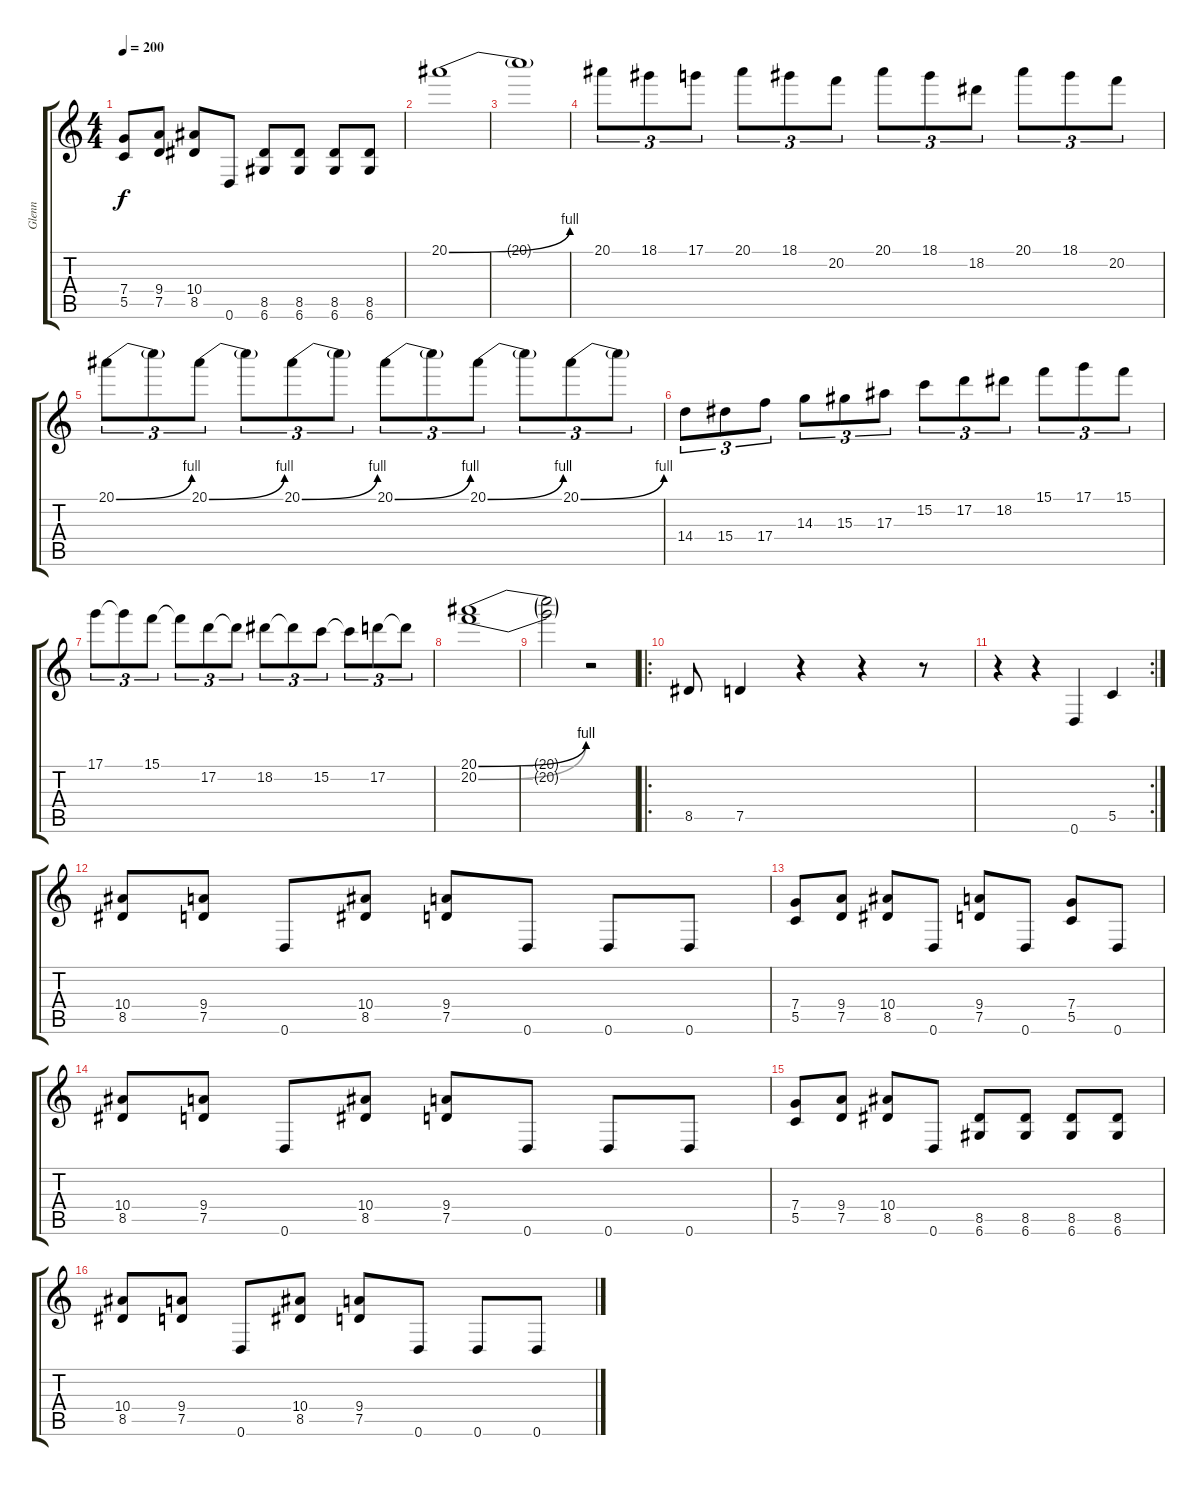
\track ("Glenn" "Glenn") {instrument distortionguitar}
\staff {score tabs}
\tuning (D4 A3 F3 C3 G2 D2) {hide}
\ts (4 4)
\tempo 200
\clef g2
\ks c
(7.4 5.5).8{dy f} (9.4 7.5).8 (10.4 8.5).8 0.6.8 (8.5 6.6).8 (8.5 6.6).8 (8.5 6.6).8 (8.5 6.6).8 |
20.1{be (bend 0 0 60 4)}.1 |
20.1{t}.1 |
20.1.8{tu (3 2)} 18.1.8{tu (3 2)} 17.1.8{tu (3 2)} 20.1.8{tu (3 2)} 18.1.8{tu (3 2)} 20.2.8{tu (3 2)} 20.1.8{tu (3 2)} 18.1.8{tu (3 2)} 18.2.8{tu (3 2)} 20.1.8{tu (3 2)} 18.1.8{tu (3 2)} 20.2.8{tu (3 2)} |
20.1{be (bend 0 0 60 4)}.8{tu (3 2)} 20.1{t}.8{tu (3 2)} 20.1{be (bend 0 0 60 4)}.8{tu (3 2)} 20.1{t}.8{tu (3 2)} 20.1{be (bend 0 0 60 4)}.8{tu (3 2)} 20.1{t}.8{tu (3 2)} 20.1{be (bend 0 0 60 4)}.8{tu (3 2)} 20.1{t}.8{tu (3 2)} 20.1{be (bend 0 0 60 4)}.8{tu (3 2)} 20.1{t}.8{tu (3 2)} 20.1{be (bend 0 0 60 4)}.8{tu (3 2)} 20.1{t}.8{tu (3 2)} |
14.4.8{tu (3 2)} 15.4.8{tu (3 2)} 17.4.8{tu (3 2)} 14.3.8{tu (3 2)} 15.3.8{tu (3 2)} 17.3.8{tu (3 2)} 15.2.8{tu (3 2)} 17.2.8{tu (3 2)} 18.2.8{tu (3 2)} 15.1.8{tu (3 2)} 17.1.8{tu (3 2)} 15.1.8{tu (3 2)} |
17.1.8{tu (3 2)} 17.1{t}.8{tu (3 2)} 15.1.8{tu (3 2)} 15.1{t}.8{tu (3 2)} 17.2.8{tu (3 2)} 17.2{t}.8{tu (3 2)} 18.2.8{tu (3 2)} 18.2{t}.8{tu (3 2)} 15.2.8{tu (3 2)} 15.2{t}.8{tu (3 2)} 17.2.8{tu (3 2)} 17.2{t}.8{tu (3 2)} |
(20.1{be (bend 0 0 60 4)} 20.2{be (bend 0 0 60 4)}).1 |
(20.1{t} 20.2{t}).2 r.2 |
\ro
8.5.8 7.5.4 r.4 r.4 r.8 |
\rc 2
r.4 r.4 0.6.4 5.5.4 |
(10.4 8.5).8 (9.4 7.5).8 0.6.8 (10.4 8.5).8 (9.4 7.5).8 0.6.8 0.6.8 0.6.8 |
(7.4 5.5).8 (9.4 7.5).8 (10.4 8.5).8 0.6.8 (9.4 7.5).8 0.6.8 (7.4 5.5).8 0.6.8 |
(10.4 8.5).8 (9.4 7.5).8 0.6.8 (10.4 8.5).8 (9.4 7.5).8 0.6.8 0.6.8 0.6.8 |
(7.4 5.5).8 (9.4 7.5).8 (10.4 8.5).8 0.6.8 (8.5 6.6).8 (8.5 6.6).8 (8.5 6.6).8 (8.5 6.6).8 |
(10.4 8.5).8 (9.4 7.5).8 0.6.8 (10.4 8.5).8 (9.4 7.5).8 0.6.8 0.6.8 0.6.8
